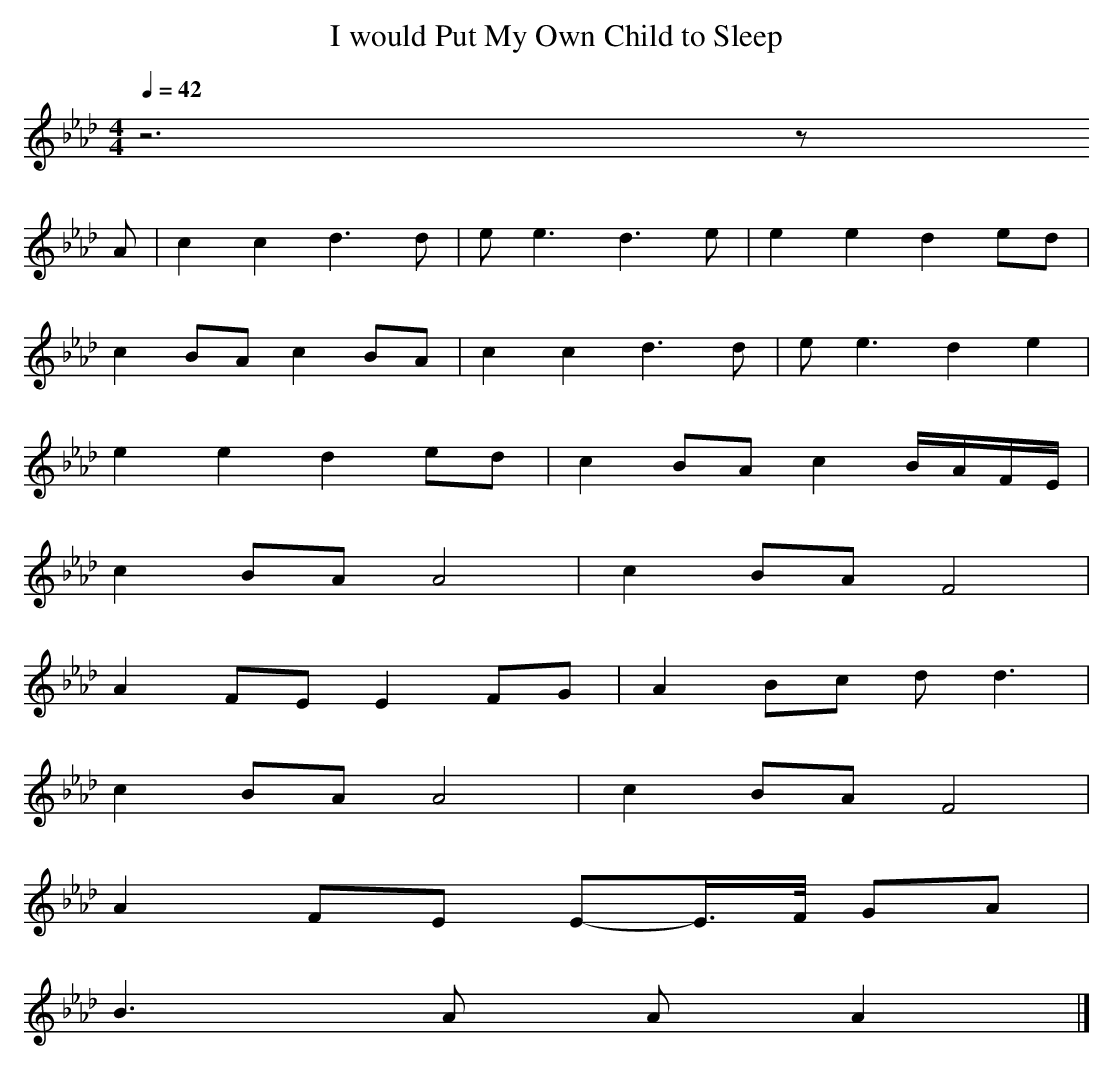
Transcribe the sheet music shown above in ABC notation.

X:1
T: I would Put My Own Child to Sleep
M: 4/4
L: 1/4
Q: 1/4=42
K: Ab % 4 flats
V: 1
z3 z/
A/ | cc d>d | e<e d>e | ee de/d/ |
cB/A/ cB/A/ | cc d>d | e<e de |
ee de/d/ | cB/A/ cB/4A/4F/4E/4 |
cB/A/ A2 | cB/A/ F2 |
AF/E/ EF/G/ | AB/c/ d<d |
cB/A/ A2 | cB/A/ F2 |
AF/E/ E/-E/4>F/4 G/A/ |
B>A A/A |]
